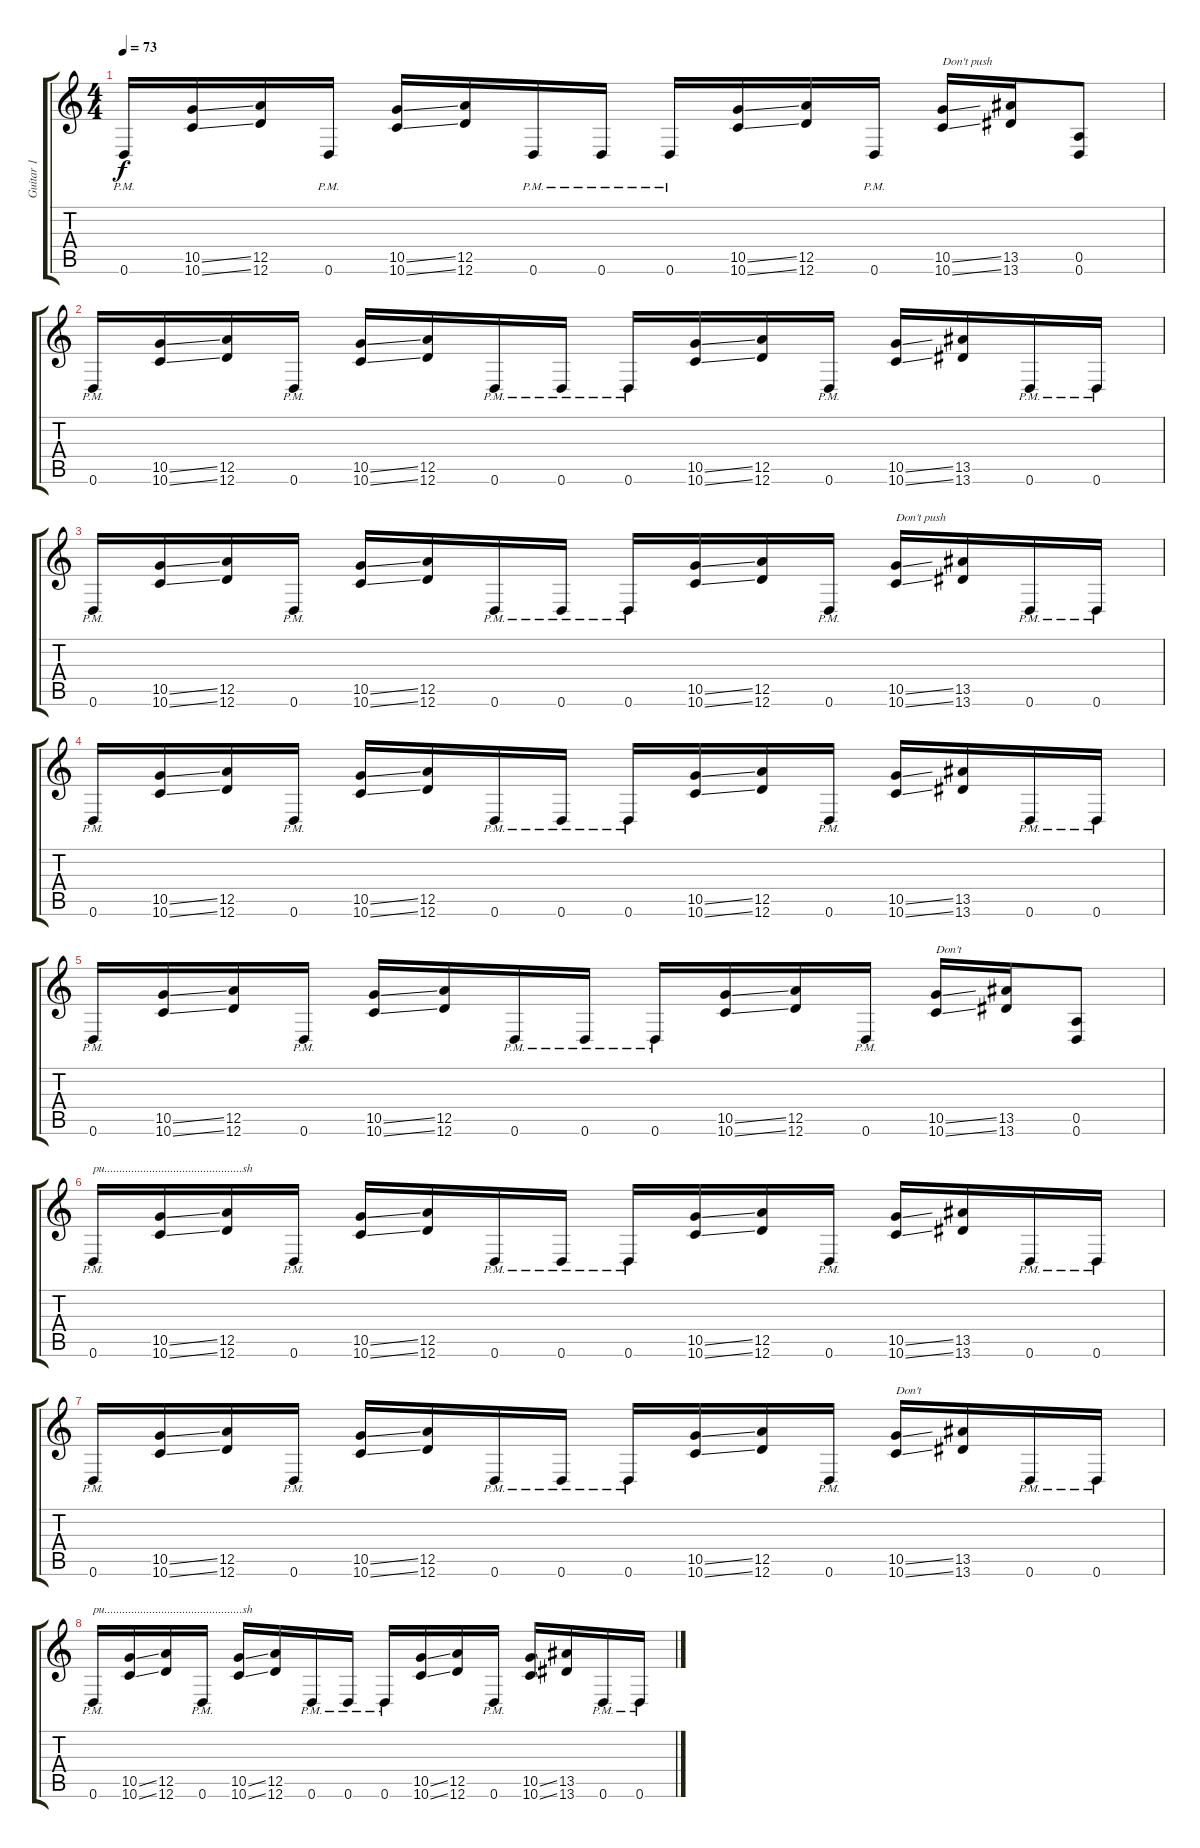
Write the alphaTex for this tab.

\track ("Guitar 1" "Guitar 1") {instrument distortionguitar}
\staff {score tabs}
\tuning (E4 B3 G3 D3 A2 D2) {hide}
\ts (4 4)
\tempo 73
\clef g2
\ks c
0.6{pm}.16{dy f} (10.5{ss} 10.6{ss}).16 (12.5 12.6).16 0.6{pm}.16 (10.5{ss} 10.6{ss}).16 (12.5 12.6).16 0.6{pm}.16 0.6{pm}.16 0.6{pm}.16 (10.5{ss} 10.6{ss}).16 (12.5 12.6).16 0.6{pm}.16 (10.5{ss} 10.6{ss}).16{txt "Don't push"} (13.5 13.6).16 (0.5 0.6).8 |
0.6{pm}.16 (10.5{ss} 10.6{ss}).16 (12.5 12.6).16 0.6{pm}.16 (10.5{ss} 10.6{ss}).16 (12.5 12.6).16 0.6{pm}.16 0.6{pm}.16 0.6{pm}.16 (10.5{ss} 10.6{ss}).16 (12.5 12.6).16 0.6{pm}.16 (10.5{ss} 10.6{ss}).16 (13.5 13.6).16 0.6{pm}.16 0.6{pm}.16 |
0.6{pm}.16 (10.5{ss} 10.6{ss}).16 (12.5 12.6).16 0.6{pm}.16 (10.5{ss} 10.6{ss}).16 (12.5 12.6).16 0.6{pm}.16 0.6{pm}.16 0.6{pm}.16 (10.5{ss} 10.6{ss}).16 (12.5 12.6).16 0.6{pm}.16 (10.5{ss} 10.6{ss}).16{txt "Don't push"} (13.5 13.6).16 0.6{pm}.16 0.6{pm}.16 |
0.6{pm}.16 (10.5{ss} 10.6{ss}).16 (12.5 12.6).16 0.6{pm}.16 (10.5{ss} 10.6{ss}).16 (12.5 12.6).16 0.6{pm}.16 0.6{pm}.16 0.6{pm}.16 (10.5{ss} 10.6{ss}).16 (12.5 12.6).16 0.6{pm}.16 (10.5{ss} 10.6{ss}).16 (13.5 13.6).16 0.6{pm}.16 0.6{pm}.16 |
0.6{pm}.16 (10.5{ss} 10.6{ss}).16 (12.5 12.6).16 0.6{pm}.16 (10.5{ss} 10.6{ss}).16 (12.5 12.6).16 0.6{pm}.16 0.6{pm}.16 0.6{pm}.16 (10.5{ss} 10.6{ss}).16 (12.5 12.6).16 0.6{pm}.16 (10.5{ss} 10.6{ss}).16{txt "Don't"} (13.5 13.6).16 (0.5 0.6).8 |
0.6{pm}.16{txt "pu..............................................sh"} (10.5{ss} 10.6{ss}).16 (12.5 12.6).16 0.6{pm}.16 (10.5{ss} 10.6{ss}).16 (12.5 12.6).16 0.6{pm}.16 0.6{pm}.16 0.6{pm}.16 (10.5{ss} 10.6{ss}).16 (12.5 12.6).16 0.6{pm}.16 (10.5{ss} 10.6{ss}).16 (13.5 13.6).16 0.6{pm}.16 0.6{pm}.16 |
0.6{pm}.16 (10.5{ss} 10.6{ss}).16 (12.5 12.6).16 0.6{pm}.16 (10.5{ss} 10.6{ss}).16 (12.5 12.6).16 0.6{pm}.16 0.6{pm}.16 0.6{pm}.16 (10.5{ss} 10.6{ss}).16 (12.5 12.6).16 0.6{pm}.16 (10.5{ss} 10.6{ss}).16{txt "Don't"} (13.5 13.6).16 0.6{pm}.16 0.6{pm}.16 |
0.6{pm}.16{txt "pu..............................................sh"} (10.5{ss} 10.6{ss}).16 (12.5 12.6).16 0.6{pm}.16 (10.5{ss} 10.6{ss}).16 (12.5 12.6).16 0.6{pm}.16 0.6{pm}.16 0.6{pm}.16 (10.5{ss} 10.6{ss}).16 (12.5 12.6).16 0.6{pm}.16 (10.5{ss} 10.6{ss}).16 (13.5 13.6).16 0.6{pm}.16 0.6{pm}.16
